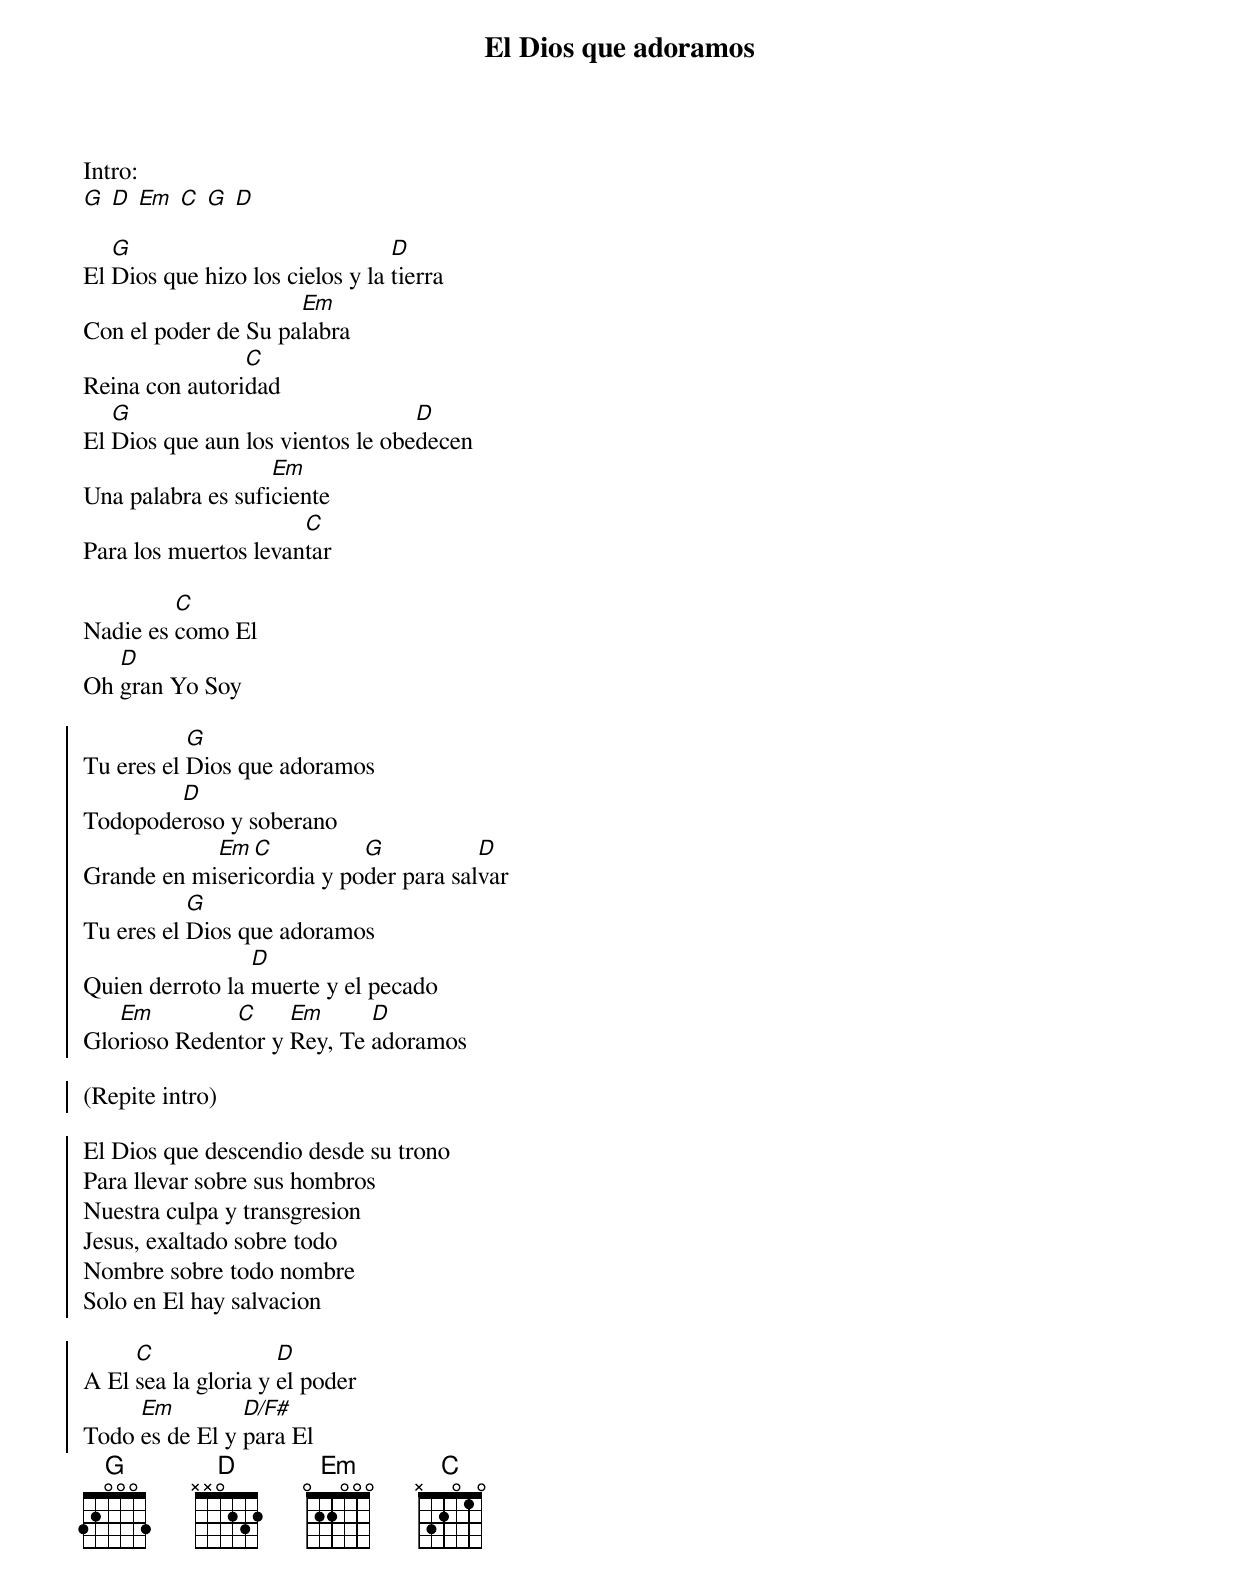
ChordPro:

{title:El Dios que adoramos}
{subtitle:}
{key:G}

Intro:
[G] [D] [Em] [C] [G] [D]

El [G]Dios que hizo los cielos y la [D]tierra
Con el poder de Su pa[Em]labra
Reina con autori[C]dad
El [G]Dios que aun los vientos le obe[D]decen
Una palabra es sufi[Em]ciente
Para los muertos levan[C]tar

Nadie es [C]como El
Oh [D]gran Yo Soy

{start_of_chorus}
Tu eres el [G]Dios que adoramos
Todopode[D]roso y soberano
Grande en mi[Em]seri[C]cordia y po[G]der para sal[D]var
Tu eres el [G]Dios que adoramos
Quien derroto la [D]muerte y el pecado
Glo[Em]rioso Reden[C]tor y [Em]Rey, Te [D]adoramos
{start_of_chorus}

(Repite intro)

El Dios que descendio desde su trono
Para llevar sobre sus hombros
Nuestra culpa y transgresion
Jesus, exaltado sobre todo
Nombre sobre todo nombre
Solo en El hay salvacion

A El [C]sea la gloria y [D]el poder
Todo [Em]es de El y [D/F#]para El
